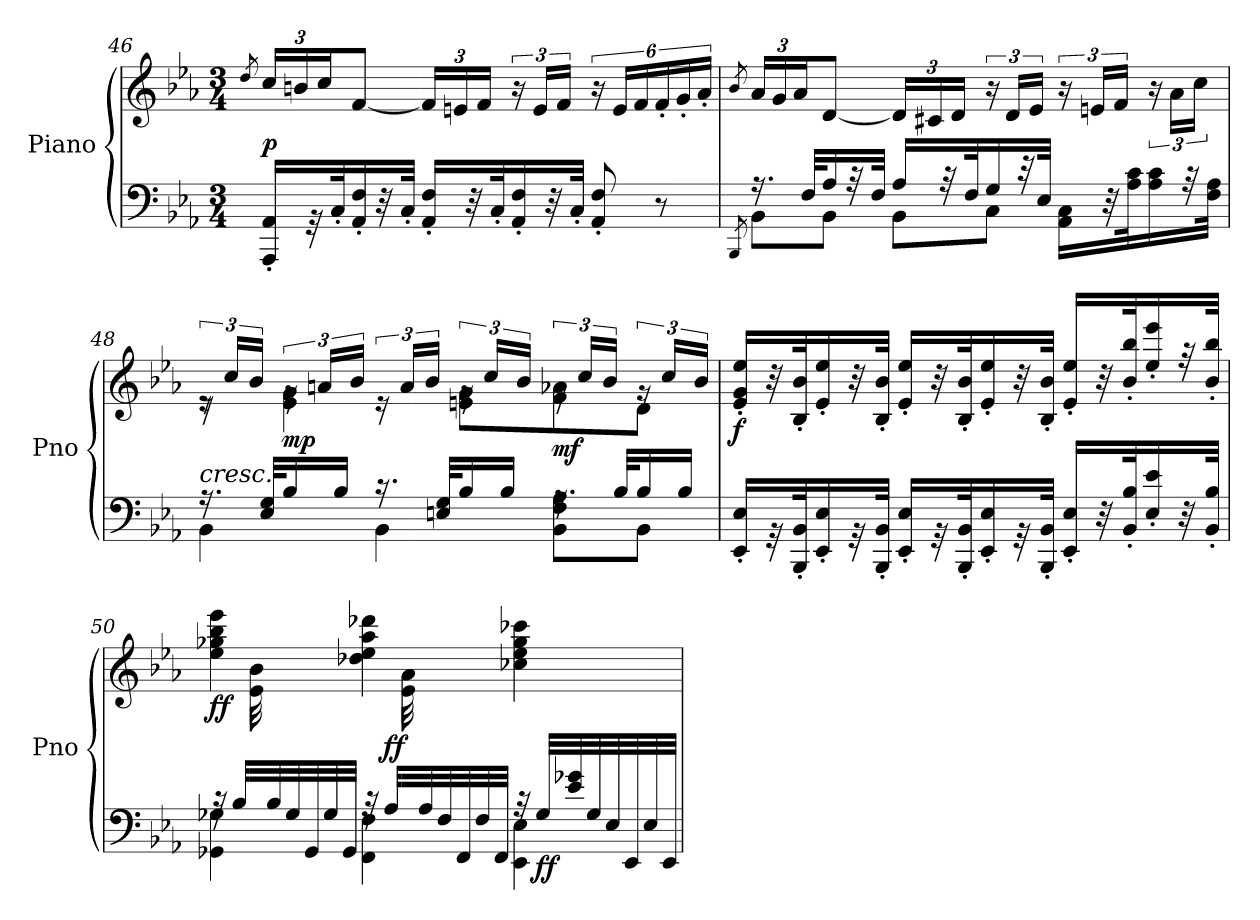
**kern	**kern	**dynam
*part1	*part1	*part1
*staff2	*staff1	*staff1/2
*I"Piano	*	*
*I'Pno	*	*
!!LO:LB:g=z
*clefF4	*clefG2	*
*k[b-e-a-]	*k[b-e-a-]	*
*M3/4	*M3/4	*
=46	=46	=46
.	8qdd/	.
*	*Xbrackettup	*
!	!	!LO:DY:a=2
16AAA-/' 16AA-/'LL	24cc/LL	p
.	24bn/	.
32r	.	.
.	24cc/J	.
32C'/K	.	.
16AA-/' 16F/'	[8f/J	.
32r	.	.
32C'/JJk	.	.
16AA-/' 16F/'LL	24f/LL]	.
.	24en/	.
32r	.	.
.	24f/JJ	.
32C'/K	.	.
*	*brackettup	*
16AA-/' 16F/'	24r	.
.	24e/LL	.
32r	.	.
.	24f/JJ	.
32C'/JJk	.	.
8AA-/' 8F/'	24r	.
.	24e/LL	.
.	24f/	.
*	*Xbrackettup	*
8r	24f'/	.
.	24g'/	.
.	24a-'/JJ	.
=47	=47	=47
*^	*	*
.	8qBBB-/	8qb-/	.
16.r	8BB-\L	24a-/LL	.
.	.	24g/	.
.	.	24a-/J	.
32F/KLL	.	.	.
16A-/	8BB-\J	[8d/J	.
32r	.	.	.
32F/JJk	.	.	.
16A-/LL	8BB-\L	24d/LL]	.
.	.	24c#X/	.
32r	.	.	.
.	.	24d/JJ	.
32F/K	.	.	.
*	*	*brackettup	*
16G/	8C\J	24r	.
.	.	24d/LL	.
32r	.	.	.
.	.	24e-/JJ	.
32E-/JJk	.	.	.
16AA-\ 16C\LL	4rGGyy	24r	.
.	.	24en/LL	.
32r	.	.	.
.	.	24f/JJ	.
32A-\ 32c\K	.	.	.
16A-\ 16c\	.	24r	.
.	.	24a-\LL	.
32r	.	.	.
.	.	24cc\JJ	.
32F\ 32A-\JJk	.	.	.
!!LO:PB:g=z
=48	=48	=48	=48
*	*	*^	*
!LO:TX:a:i:t=cresc.	!	!	!	!
16.r	4BB-\	24re	8r	.
.	.	24cc/LL	.	.
.	.	24b-/JJ	.	.
32E-/ 32G/KLL	.	.	.	.
!	!	!	!	!LO:DY:b
16B-/	.	24rg	4e-\ 4g\	mp
.	.	24an/LL	.	.
16B-/JJ	.	.	.	.
.	.	24b-/JJ	.	.
16.r	4BB-\	24re	.	.
.	.	24a/LL	.	.
.	.	24b-/JJ	.	.
32En/ 32G/KLL	.	.	.	.
16B-/	.	24rg	8en\ 8g\L	.
.	.	24cc/LL	.	.
16B-/JJ	.	.	.	.
.	.	24b-/JJ	.	.
!	!	!	!	!LO:DY:b
16.rA	8BB-\ 8F\ 8A-\L	24rg	8f\ 8a-X\	mf
.	.	24cc/LL	.	.
.	.	24b-/JJ	.	.
32B-/KLL	.	.	.	.
16B-/	8BB-\J	24rg	8d\J	.
.	.	24cc/LL	.	.
16B-/JJ	.	.	.	.
.	.	24b-/JJ	.	.
*v	*v	*	*	*
*	*v	*v	*
=49	=49	=49
!	!	!LO:DY:b
16EE-/' 16E-/'LL	16e-/' 16g/' 16ee-/'LL	f
32r	32r	.
32BBB-/' 32BB-/'K	32B-/' 32b-/'K	.
16EE-/' 16E-/'	16e-/' 16ee-/'	.
32r	32r	.
32BBB-/' 32BB-/'JJk	32B-/' 32b-/'JJk	.
16EE-/' 16E-/'LL	16e-/' 16ee-/'LL	.
32r	32r	.
32BBB-/' 32BB-/'K	32B-/' 32b-/'K	.
16EE-/' 16E-/'	16e-/' 16ee-/'	.
32r	32r	.
32BBB-/' 32BB-/'JJk	32B-/' 32b-/'JJk	.
16EE-/' 16E-/'LL	16e-/' 16ee-/'LL	.
32r	32r	.
32BB-/' 32B-/'K	32b-/' 32bb-/'K	.
16E-/' 16e-/'	16ee-/' 16eee-/'	.
32r	32r	.
32BB-/' 32B-/'JJk	32b-/' 32bb-/'JJk	.
!!LO:LB:g=z
=50	=50	=50
*^	*^	*
!	!	!	!	!LO:DY:b
32rA	4GG-X\ 4G-X\	4ee-\ 4gg-X\ 4bb-\ 4eee-\	16ryy	ff
32B-/LLL	.	.	.	.
32ryy	.	.	32e-\ 32b-\	.
32B-/	.	.	8..ryy	.
32G-/	.	.	.	.
32GG-/	.	.	.	.
32G-/	.	.	.	.
32GG-/JJJ	.	.	.	.
!	!	!	!	!LO:DY:b
!	!	!	!	!LO:DY:n=1:b
32rA	4FF\ 4F\	4dd-X\ 4ee-\ 4aa-\ 4ddd-X\	.	fff sf
!	!	!	!	!LO:DY:n=2:a=2
32A-/LLL	.	.	.	ff
32ryy	.	.	32e-\ 32a-\	.
32A-/	.	.	4ryy	.
32F/	.	.	.	.
32FF/	.	.	.	.
32F/	.	.	.	.
32FF/JJJ	.	.	.	.
!	!	!	!	!LO:DY:n=3:b
!	!	!	!	!LO:DY:n=4:b
32rA	4EE-\ 4E-\	4cc-X\ 4ee-\ 4gg-\ 4ccc-X\	.	fff sf
!	!	!	!	!LO:DY:n=5:b=2
32G-/LLL	.	.	.	ff
32e-/ 32g-X/	.	.	.	.
32G-/	.	.	8ryy	.
32E-/	.	.	.	.
32EE-/	.	.	.	.
32E-/	.	.	.	.
32EE-/JJJ	.	.	32ryy	.
*v	*v	*	*	*
*	*v	*v	*
=	=	=
*-	*-	*-
